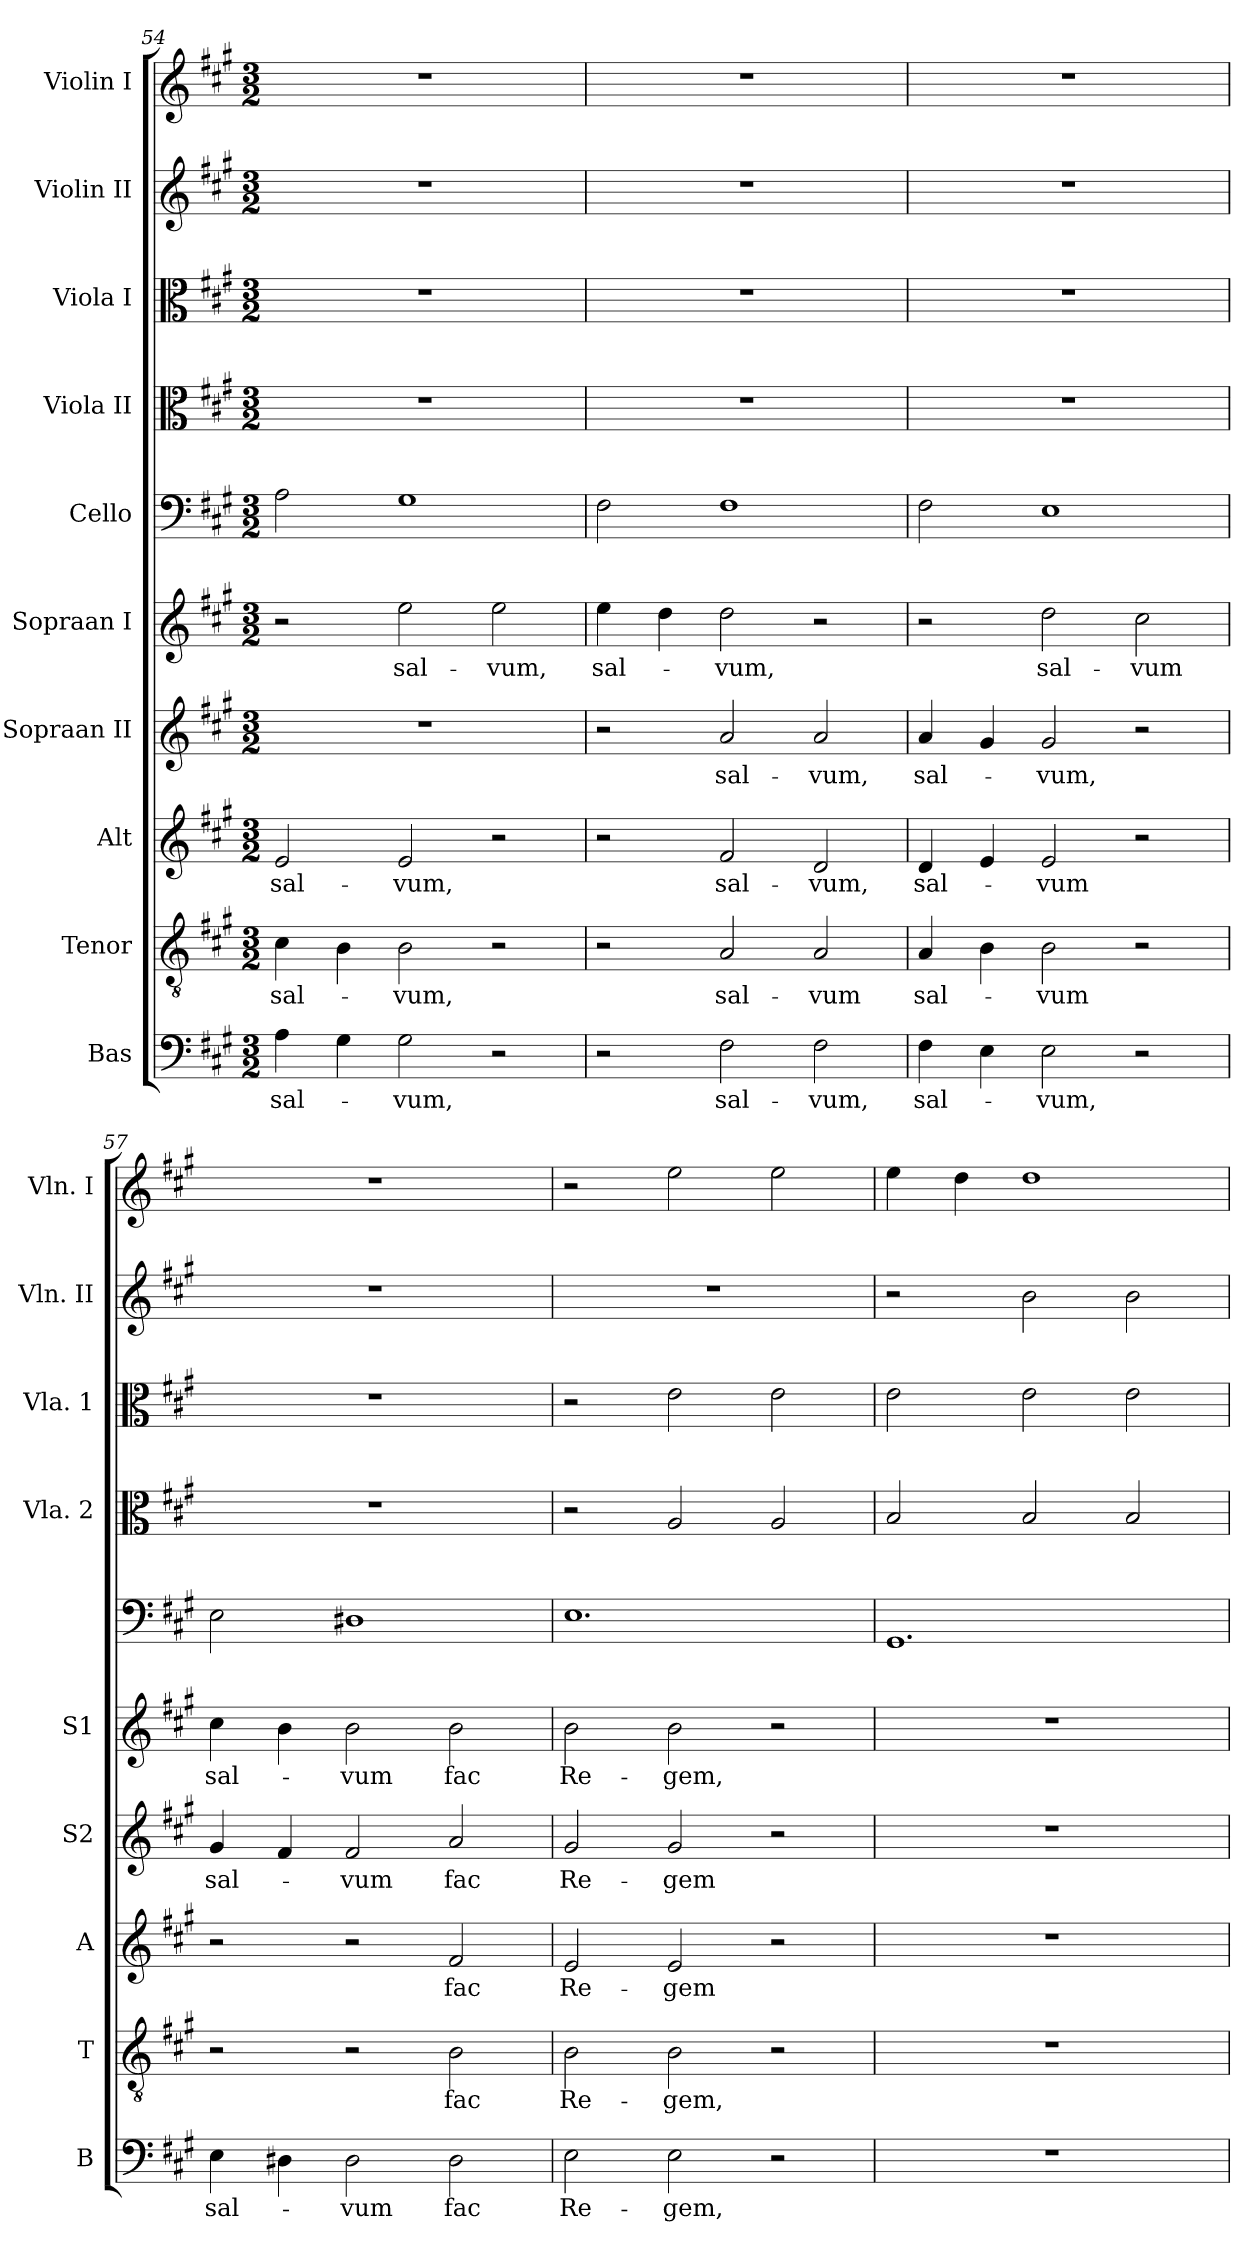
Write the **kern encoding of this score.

**kern	**text	**kern	**text	**kern	**text	**kern	**text	**kern	**text	**kern	**kern	**kern	**kern	**kern
*part10	*part10	*part9	*part9	*part8	*part8	*part7	*part7	*part6	*part6	*part5	*part4	*part3	*part2	*part1
*staff10	*staff10	*staff9	*staff9	*staff8	*staff8	*staff7	*staff7	*staff6	*staff6	*staff5	*staff4	*staff3	*staff2	*staff1
*I"Bas	*	*I"Tenor	*	*I"Alt	*	*I"Sopraan II	*	*I"Sopraan I	*	*I"Cello	*I"Viola II	*I"Viola I	*I"Violin II	*I"Violin I
*I'B	*	*I'T	*	*I'A	*	*I'S2	*	*I'S1	*	*	*I'Vla. 2	*I'Vla. 1	*I'Vln. II	*I'Vln. I
*clefF4	*	*clefGv2	*	*clefG2	*	*clefG2	*	*clefG2	*	*clefF4	*clefC3	*clefC3	*clefG2	*clefG2
*k[f#c#g#]	*	*k[f#c#g#]	*	*k[f#c#g#]	*	*k[f#c#g#]	*	*k[f#c#g#]	*	*k[f#c#g#]	*k[f#c#g#]	*k[f#c#g#]	*k[f#c#g#]	*k[f#c#g#]
*A:	*	*A:	*	*A:	*	*A:	*	*A:	*	*A:	*A:	*A:	*A:	*A:
*M3/2	*	*M3/2	*	*M3/2	*	*M3/2	*	*M3/2	*	*M3/2	*M3/2	*M3/2	*M3/2	*M3/2
=54	=54	=54	=54	=54	=54	=54	=54	=54	=54	=54	=54	=54	=54	=54
!	!LO:LY:b	!	!LO:LY:b	!	!LO:LY:b	!	!	!	!	!	!	!	!	!
4A\	sal-	4c#\	sal-	2e/	sal-	1.r	.	2r	.	2A\	1.r	1.r	1.r	1.r
4G#\	.	4B\	.	.	.	.	.	.	.	.	.	.	.	.
!	!LO:LY:b	!	!LO:LY:b	!	!LO:LY:b	!	!	!	!LO:LY:b	!	!	!	!	!
2G#\	-vum,	2B\	-vum,	2e/	-vum,	.	.	2ee\	sal-	1G#	.	.	.	.
!	!	!	!	!	!	!	!	!	!LO:LY:b	!	!	!	!	!
2r	.	2r	.	2r	.	.	.	2ee\	-vum,	.	.	.	.	.
=55	=55	=55	=55	=55	=55	=55	=55	=55	=55	=55	=55	=55	=55	=55
!	!	!	!	!	!	!	!	!	!LO:LY:b	!	!	!	!	!
2r	.	2r	.	2r	.	2r	.	4ee\	sal-	2F#\	1.r	1.r	1.r	1.r
.	.	.	.	.	.	.	.	4dd\	.	.	.	.	.	.
!	!LO:LY:b	!	!LO:LY:b	!	!LO:LY:b	!	!LO:LY:b	!	!LO:LY:b	!	!	!	!	!
2F#\	sal-	2A/	sal-	2f#/	sal-	2a/	sal-	2dd\	-vum,	1F#	.	.	.	.
!	!LO:LY:b	!	!LO:LY:b	!	!LO:LY:b	!	!LO:LY:b	!	!	!	!	!	!	!
2F#\	-vum,	2A/	-vum	2d/	-vum,	2a/	-vum,	2r	.	.	.	.	.	.
=56	=56	=56	=56	=56	=56	=56	=56	=56	=56	=56	=56	=56	=56	=56
!	!LO:LY:b	!	!LO:LY:b	!	!LO:LY:b	!	!LO:LY:b	!	!	!	!	!	!	!
4F#\	sal-	4A/	sal-	4d/	sal-	4a/	sal-	2r	.	2F#\	1.r	1.r	1.r	1.r
4E\	.	4B\	.	4e/	.	4g#/	.	.	.	.	.	.	.	.
!	!LO:LY:b	!	!LO:LY:b	!	!LO:LY:b	!	!LO:LY:b	!	!LO:LY:b	!	!	!	!	!
2E\	-vum,	2B\	-vum	2e/	-vum	2g#/	-vum,	2dd\	sal-	1E	.	.	.	.
!	!	!	!	!	!	!	!	!	!LO:LY:b	!	!	!	!	!
2r	.	2r	.	2r	.	2r	.	2cc#\	-vum	.	.	.	.	.
=57	=57	=57	=57	=57	=57	=57	=57	=57	=57	=57	=57	=57	=57	=57
!	!LO:LY:b	!	!	!	!	!	!LO:LY:b	!	!LO:LY:b	!	!	!	!	!
4E\	sal-	2r	.	2r	.	4g#/	sal-	4cc#\	sal-	2E\	1.r	1.r	1.r	1.r
4D#X\	.	.	.	.	.	4f#/	.	4b\	.	.	.	.	.	.
!	!LO:LY:b	!	!	!	!	!	!LO:LY:b	!	!LO:LY:b	!	!	!	!	!
2D#\	-vum	2r	.	2r	.	2f#/	-vum	2b\	-vum	1D#X	.	.	.	.
!	!LO:LY:b	!	!LO:LY:b	!	!LO:LY:b	!	!LO:LY:b	!	!LO:LY:b	!	!	!	!	!
2D#\	fac	2B\	fac	2f#/	fac	2a/	fac	2b\	fac	.	.	.	.	.
!!LO:LB:g=z
=58	=58	=58	=58	=58	=58	=58	=58	=58	=58	=58	=58	=58	=58	=58
!	!LO:LY:b	!	!LO:LY:b	!	!LO:LY:b	!	!LO:LY:b	!	!LO:LY:b	!	!	!	!	!
2E\	Re-	2B\	Re-	2e/	Re-	2g#/	Re-	2b\	Re-	1.E	2r	2r	1.r	2r
!	!LO:LY:b	!	!LO:LY:b	!	!LO:LY:b	!	!LO:LY:b	!	!LO:LY:b	!	!	!	!	!
2E\	-gem,	2B\	-gem,	2e/	-gem	2g#/	-gem	2b\	-gem,	.	2A/	2e\	.	2ee\
2r	.	2r	.	2r	.	2r	.	2r	.	.	2A/	2e\	.	2ee\
=59	=59	=59	=59	=59	=59	=59	=59	=59	=59	=59	=59	=59	=59	=59
1.r	.	1.r	.	1.r	.	1.r	.	1.r	.	1.GG#	2B/	2e\	2r	4ee\
.	.	.	.	.	.	.	.	.	.	.	.	.	.	4dd\
.	.	.	.	.	.	.	.	.	.	.	2B/	2e\	2b\	1dd
.	.	.	.	.	.	.	.	.	.	.	2B/	2e\	2b\	.
=	=	=	=	=	=	=	=	=	=	=	=	=	=	=
*-	*-	*-	*-	*-	*-	*-	*-	*-	*-	*-	*-	*-	*-	*-
